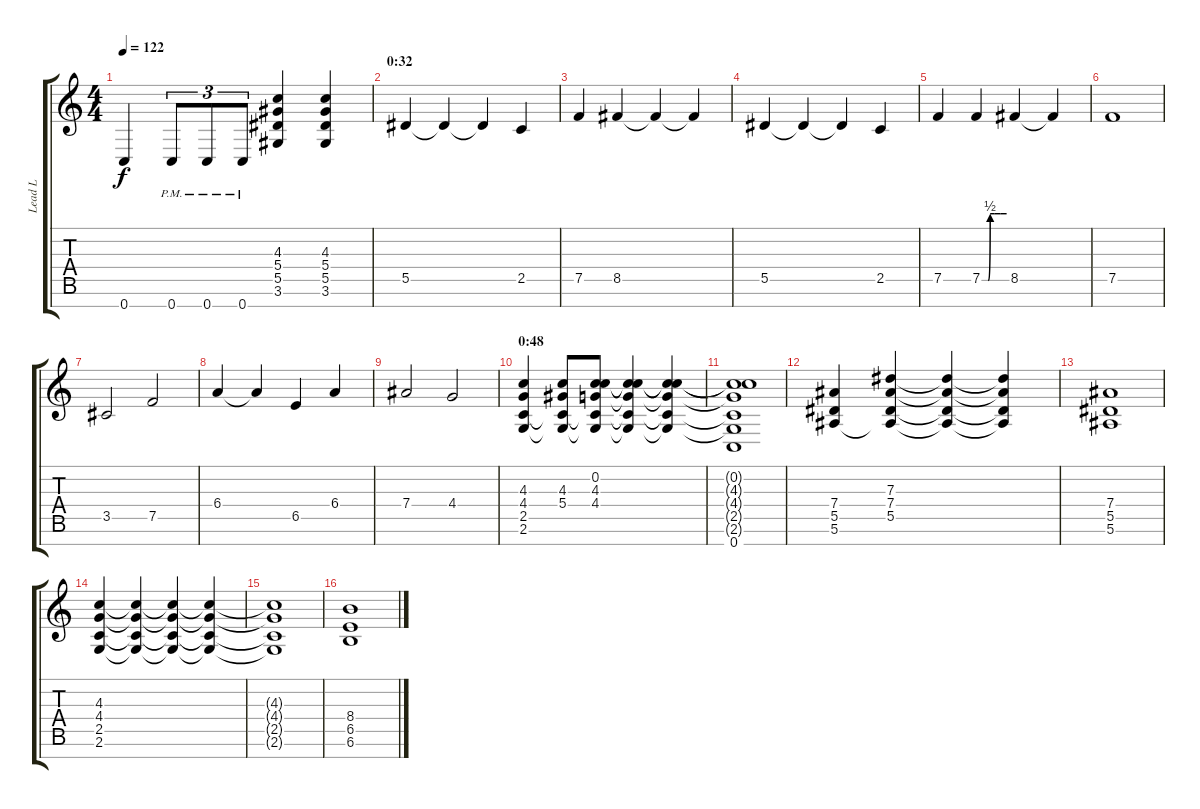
\track ("Lead L" "Lead L") {instrument distortionguitar}
\staff {score tabs}
\tuning (F4 C4 Ab3 Eb3 Bb2 F2 C2) {hide}
\ts (4 4)
\tempo 122
\clef g2
\ks c
0.7.4{dy f} 0.7{pm}.8{tu (3 2)} 0.7{pm}.8{tu (3 2)} 0.7{pm}.8{tu (3 2)} (4.3 5.4 5.5 3.6).4 (4.3 5.4 5.5 3.6).4 |
\section ("" "0:32")
5.5.4 5.5{t}.4 5.5{t}.4 2.5.4 |
7.5.4 8.5.4 8.5{t}.4 8.5{t}.4 |
5.5.4 5.5{t}.4 5.5{t}.4 2.5.4 |
7.5.4 7.5{be (custom 0 0 15 0 20 2 30 2 45 2 60 2)}.4 8.5.4 8.5{t}.4 |
7.5.1 |
3.5.2 7.5.2 |
6.4.4 6.4{t}.4 6.5.4 6.4.4 |
7.4.2 4.4.2 |
\section ("" "0:48")
(4.3 4.4 2.5 2.6).4 (4.3 5.4 2.5{t} 2.6{t}).8 (0.2 4.3 4.4 2.5{t} 2.6{t}).8 (0.2{t} 4.3{t} 4.4{t} 2.5{t} 2.6{t}).4 (0.2{t} 4.3{t} 4.4{t} 2.5{t} 2.6{t}).4 |
(0.2{t} 4.3{t} 4.4{t} 2.5{t} 2.6{t} 0.7).1 |
(7.4 5.5 5.6).4 (7.3 7.4 5.5 5.6{t}).4 (7.3{t} 7.4{t} 5.5{t} 5.6{t}).4 (7.3{t} 7.4{t} 5.5{t} 5.6{t}).4 |
(7.4 5.5 5.6).1 |
(4.3 4.4 2.5 2.6).4 (4.3{t} 4.4{t} 2.5{t} 2.6{t}).4 (4.3{t} 4.4{t} 2.5{t} 2.6{t}).4 (4.3{t} 4.4{t} 2.5{t} 2.6{t}).4 |
(4.3{t} 4.4{t} 2.5{t} 2.6{t}).1 |
(8.4 6.5 6.6).1
